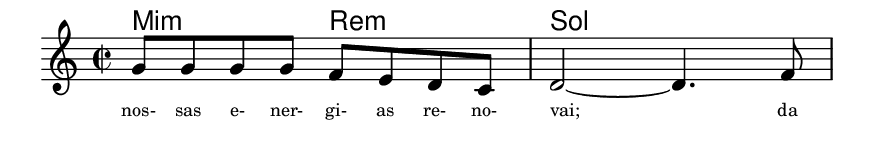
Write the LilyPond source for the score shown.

\version "2.20.0"
#(set! paper-alist (cons '("linha" . (cons (* 148 mm) (* 25 mm))) paper-alist))

\paper {
  #(set-paper-size "linha")
  ragged-right = ##f
}

\language "portugues"


harmonia = \chordmode {
%harmonia
  mi2:m re:m sol1
%/harmonia
}
melodia = \fixed do' {
    \key do \major
    \time 2/2
%recitação
  sol8 sol sol sol fa mi re do
  re2~ re4. fa8
%/recitação
}
letra = \lyricmode {
    \teeny
    nos- sas e- ner- gi- as re- no- vai;
    da
    %\tweak self-alignment-X #-1 \markup{\bold{dei}-me por pie-}
    %\tweak self-alignment-X #-1 \markup{\bold{da}de e escu-}
    %\tweak self-alignment-X #-1 \markup{\bold{tai} minha ora-}
    %\tweak self-alignment-X #-1 \markup{\bold{ção!}}
}

\book {
  \paper {
      indent = 0\mm
      scoreTitleMarkup = \markup {
          %\with-color #red
          \fromproperty #'header:piece
      }
  }
  \header {
    %piece = "Ant. 1"
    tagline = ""
  }
  \score {
    <<
      \new ChordNames {
        \set chordChanges = ##t
		\set noChordSymbol = ""
        \harmonia
      }
      \new Voice = "canto" { \melodia }
      \new Lyrics \lyricsto "canto" \letra
    >>
  }
}
